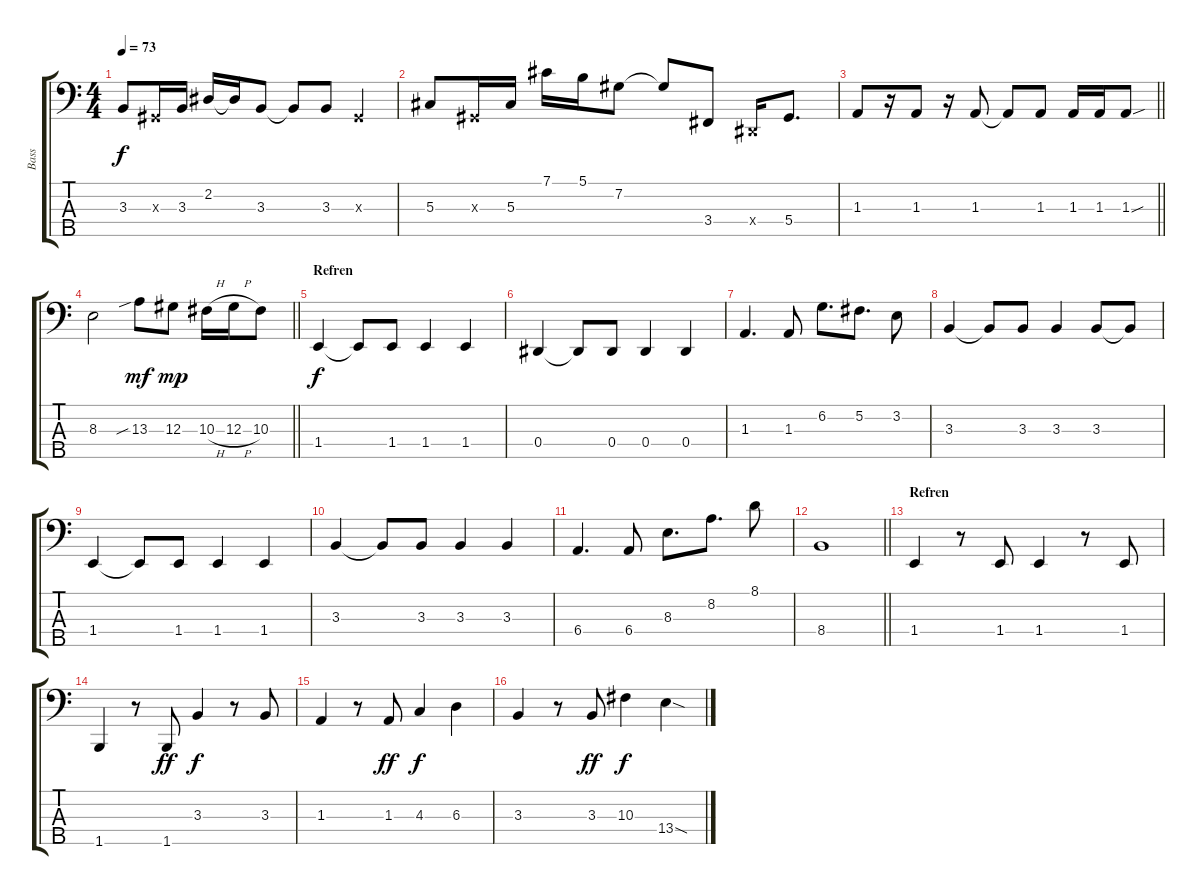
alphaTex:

\track ("Bass" "Bass") {instrument electricbasspick}
\staff {score tabs}
\tuning (Gb2 Db2 Ab1 Eb1 Bb0) {hide}
\ts (4 4)
\tempo 73
\clef f4
\ks c
3.3.8{dy f} 0.3{x}.16 3.3.16 2.2.16 2.2{t}.16 3.3.8 3.3{t}.8 3.3.8 0.3{x}.4 |
5.3.8 0.3{x}.16 5.3.16 7.1.16 5.1.16 7.2.8 7.2{t}.8 3.4.8 0.4{x}.16 5.4.8{d} |
\barLineRight lightlight
1.3.8 r.16 1.3.8 r.16 1.3.8 1.3{t}.8 1.3.8 1.3.16 1.3.16 1.3{sou}.8 |
\barLineRight lightlight
8.3.2 13.3{sib}.8{dy mf} 12.3.8{dy mp} 10.3{h}.16 12.3{h}.16 10.3.8 |
\section ("" "Refren")
1.4.4{dy f} 1.4{t}.8 1.4.8 1.4.4 1.4.4 |
0.4.4 0.4{t}.8 0.4.8 0.4.4 0.4.4 |
1.3.4{d} 1.3.8 6.2.8{d} 5.2.8{d} 3.2.8 |
3.3.4 3.3{t}.8 3.3.8 3.3.4 3.3.8 3.3{t}.8 |
1.4.4 1.4{t}.8 1.4.8 1.4.4 1.4.4 |
3.3.4 3.3{t}.8 3.3.8 3.3.4 3.3.4 |
6.4.4{d} 6.4.8 8.3.8{d} 8.2.8{d} 8.1.8 |
\barLineRight lightlight
8.4.1 |
\section ("" "Refren")
1.4.4 r.8 1.4.8 1.4.4 r.8 1.4.8 |
1.5.4 r.8 1.5.8{dy ff} 3.3.4{dy f} r.8 3.3.8 |
1.3.4 r.8 1.3.8{dy ff} 4.3.4{dy f} 6.3.4 |
3.3.4 r.8 3.3.8{dy ff} 10.3.4{dy f} 13.4{sod}.4
